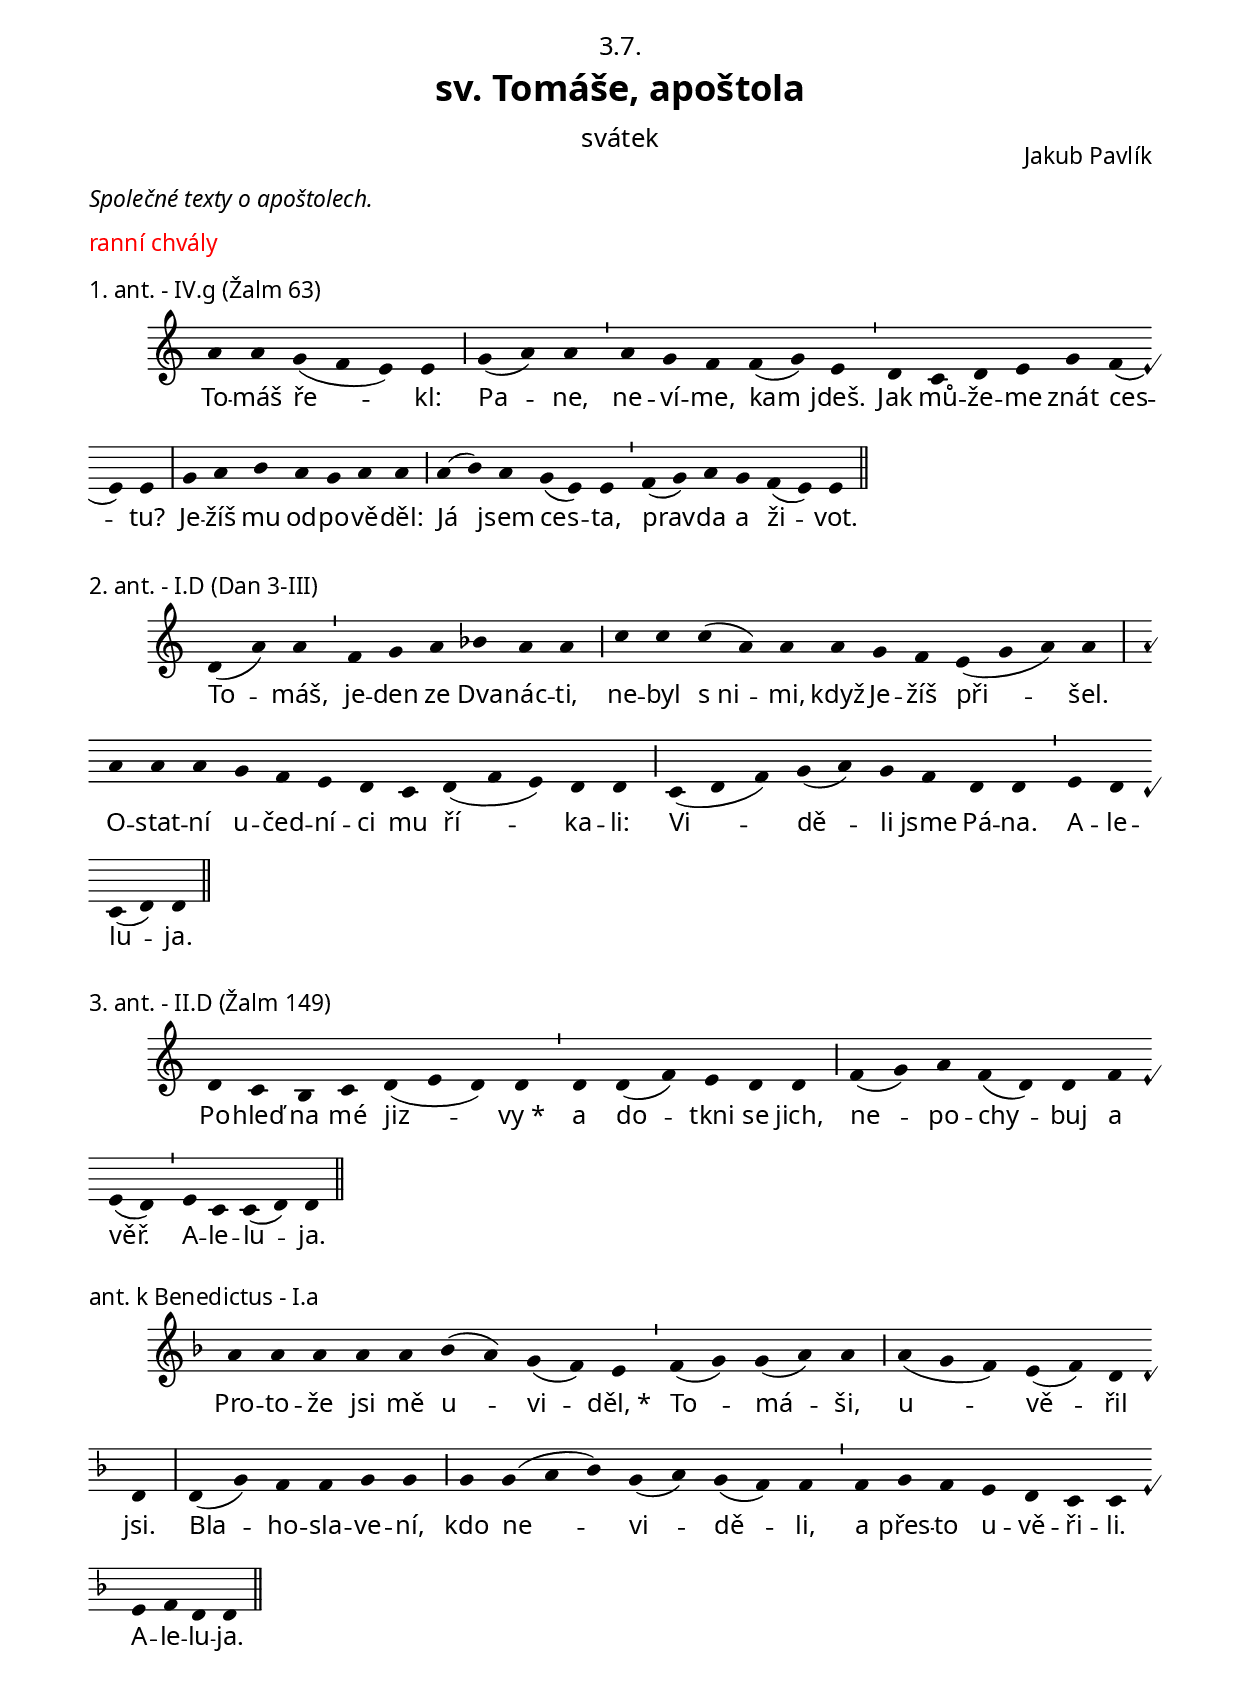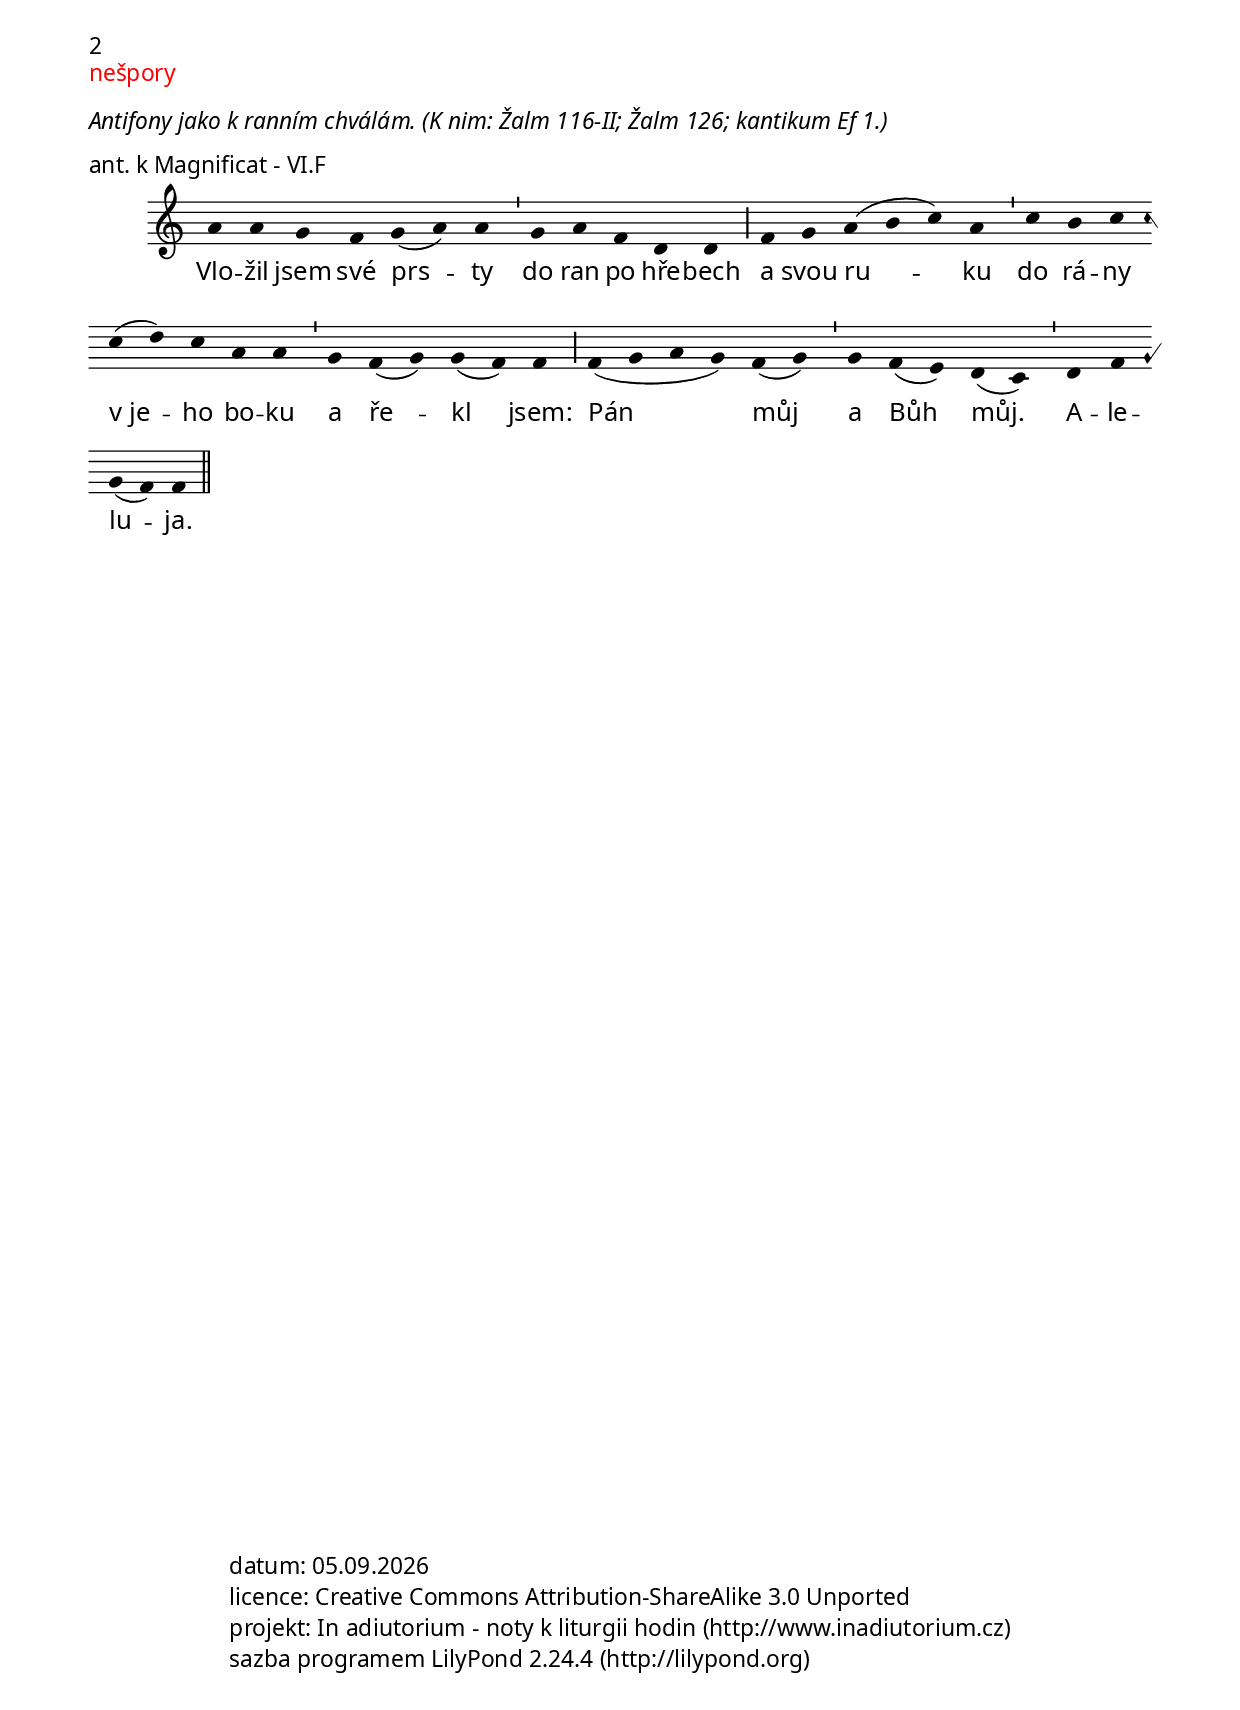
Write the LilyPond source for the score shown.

\version "2.15.37"

\include "../spolecne.ly"

\header {
  title = \markup\titleSvatek
            "sv. Tomáše, apoštola"
            svátek
            3.7.
  composer = "Jakub Pavlík"
}

\markup\communia #'(#:apostol)

\markup {\nadpisHodinka {"ranní chvály"}}

\score {
  \relative c'' {
    \choralniRezim
    a4 a g( f e) e \barMaior
    g( a) a \barMin a g f f( g) e \barMin
    d c d e g f( e) e \barMax

    g a b a g a a \barMaior
    a( b) a g( e) e \barMin f( g) a g f( e) e \barFinalis
  }
  \addlyrics {
    To -- máš ře -- kl:
    Pa -- ne, ne -- ví -- me, kam jdeš.
    Jak mů -- že -- me znát ces -- tu?

    Je -- žíš mu od -- po -- vě -- děl:
    Já jsem ces -- ta, prav -- da a ži -- vot.
  }
  \header {
    quid = "1. ant."
    modus = "IV"
    differentia = "g"
    psalmus = "Žalm 63"
    id = "rch-a1"
    piece = \markup {\sestavTitulek}
  }
}

\score {
  \relative c' {
    \choralniRezim
    d4( a') a \barMin f g a bes a a \barMaior
    c c c( a) a a g f e( g a) a \barMax
    a a a g f e d c d( f e) d d \barMaior
    c( d f) g( a) g f d d \barMin
    e d c( d) d \barFinalis
  }
  \addlyrics {
    To -- máš, je -- den ze Dva -- nác -- ti,
    ne -- byl s_ni -- mi, když Je -- žíš při -- šel.
    O -- stat -- ní u -- čed -- ní -- ci mu ří -- ka -- li:
    Vi -- dě -- li jsme Pá -- na.
    A -- le -- lu -- ja.
  }
  \header {
    quid = "2. ant."
    modus = "I"
    differentia = "D"
    psalmus = "Dan 3-III"
    id = "rch-a2"
    piece = \markup {\sestavTitulek}
  }
}

\score {
  \relative c' {
    \choralniRezim
    d c b c d( e d) d \barMin
    d d( f) e d d \barMaior
    f( g) a f( d) d f e( d) \barMin
    e c c( d) d \barFinalis
  }
  \addlyrics {
    Po -- hleď na mé jiz -- vy_*
    a do -- tkni se jich,
    ne -- po -- chy -- buj a věř.
    A -- le -- lu -- ja.
  }
  \header {
    quid = "3. ant."
    modus = "II"
    differentia = "D"
    psalmus = "Žalm 149"
    id = "rch-a3"
    fons = "Velikonoční oktáv, neděle v oktávu, k Benedictus"
    fial = "velikonoce_velikonocnioktav.ly#ne2-ben"
    piece = \markup {\sestavTitulek}
  }
}

\score {
  \relative c'' {
    \choralniRezim
    \key f \major
    a4 a a a a bes( a) g( f) e \barMin
    f( g) g( a) a \barMaior
    a4( g f) e( f) d d \barMax
    d4( g) f f g g \barMaior
    g g( a bes) g( a) g( f) f \barMin
    f g f e d c c
    e f d d \barFinalis
  }
  \addlyrics {
    Pro -- to -- že jsi mě u -- vi -- děl,_*
    To -- má -- ši,
    u -- vě -- řil jsi.
    Bla -- ho -- sla -- ve -- ní,
    kdo ne -- vi -- dě -- li,
    a přes -- to u -- vě -- ři -- li.
    A -- le -- lu -- ja.
  }
  \header {
    quid = "ant. k Benedictus"
    modus = "I"
    differentia = "a"
    psalmus = ""
    id = "rch-aben"
    fons = "Velikonoční oktáv, neděle v oktávu, 2. nešp., k Magnificat"
    fial = "velikonoce_velikonocnioktav.ly#ne2-mag2?zacatek=42"
    piece = \markup {\sestavTitulekBezZalmu}
  }
}

\markup {\nadpisHodinka {"nešpory"}}

\markup\italic{Antifony jako k ranním chválám.
(K nim: Žalm 116-II; Žalm 126; kantikum Ef 1.)}

\score {
  \relative c'' {
    \choralniRezim
    a4 a g f g( a) a \barMin g a f d d \barMaior
    f g a( b c) a \barMin c b c c( d) c a a \barMin
    g f( g) g( f) f \barMaior
    f( g a g) f( g) \barMin g f( e) d( c) \barMin
    d f g( f) f \barFinalis
  }
  \addlyrics {
    Vlo -- žil jsem své prs -- ty do ran po hře -- bech
    a svou ru -- ku do rá -- ny v_je -- ho bo -- ku
    a ře -- kl jsem:
    Pán můj a Bůh můj.
    A -- le -- lu -- ja.
  }
  \header {
    quid = "ant. k Magnificat"
    modus = "VI"
    differentia = "F"
    psalmus = ""
    id = "ne-amag"
    piece = \markup {\sestavTitulekBezZalmu}
  }
}